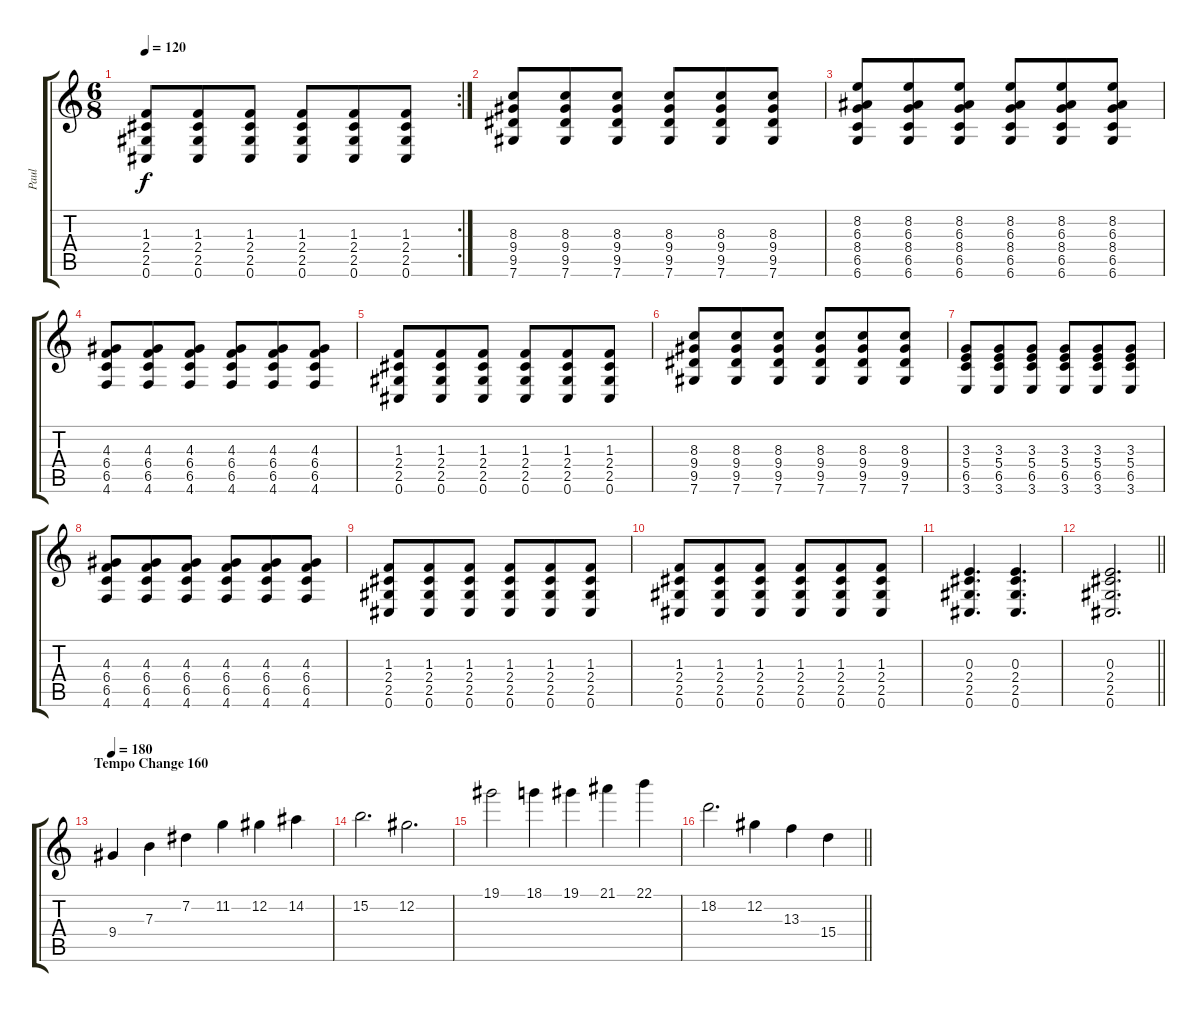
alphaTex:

\track ("Paul" "Paul") {instrument distortionguitar}
\staff {score tabs}
\tuning (Db4 Ab3 E3 B2 Gb2 Db2) {hide}
\rc 2
\ts (6 8)
\tempo 120
\clef g2
\ks c
(1.3 2.4 2.5 0.6).8{dy f} (1.3 2.4 2.5 0.6).8 (1.3 2.4 2.5 0.6).8 (1.3 2.4 2.5 0.6).8 (1.3 2.4 2.5 0.6).8 (1.3 2.4 2.5 0.6).8 |
(8.3 9.4 9.5 7.6).8 (8.3 9.4 9.5 7.6).8 (8.3 9.4 9.5 7.6).8 (8.3 9.4 9.5 7.6).8 (8.3 9.4 9.5 7.6).8 (8.3 9.4 9.5 7.6).8 |
(8.2 6.3 8.4 6.5 6.6).8 (8.2 6.3 8.4 6.5 6.6).8 (8.2 6.3 8.4 6.5 6.6).8 (8.2 6.3 8.4 6.5 6.6).8 (8.2 6.3 8.4 6.5 6.6).8 (8.2 6.3 8.4 6.5 6.6).8 |
(4.3 6.4 6.5 4.6).8 (4.3 6.4 6.5 4.6).8 (4.3 6.4 6.5 4.6).8 (4.3 6.4 6.5 4.6).8 (4.3 6.4 6.5 4.6).8 (4.3 6.4 6.5 4.6).8 |
(1.3 2.4 2.5 0.6).8 (1.3 2.4 2.5 0.6).8 (1.3 2.4 2.5 0.6).8 (1.3 2.4 2.5 0.6).8 (1.3 2.4 2.5 0.6).8 (1.3 2.4 2.5 0.6).8 |
(8.3 9.4 9.5 7.6).8 (8.3 9.4 9.5 7.6).8 (8.3 9.4 9.5 7.6).8 (8.3 9.4 9.5 7.6).8 (8.3 9.4 9.5 7.6).8 (8.3 9.4 9.5 7.6).8 |
(3.3 5.4 6.5 3.6).8 (3.3 5.4 6.5 3.6).8 (3.3 5.4 6.5 3.6).8 (3.3 5.4 6.5 3.6).8 (3.3 5.4 6.5 3.6).8 (3.3 5.4 6.5 3.6).8 |
(4.3 6.4 6.5 4.6).8 (4.3 6.4 6.5 4.6).8 (4.3 6.4 6.5 4.6).8 (4.3 6.4 6.5 4.6).8 (4.3 6.4 6.5 4.6).8 (4.3 6.4 6.5 4.6).8 |
(1.3 2.4 2.5 0.6).8 (1.3 2.4 2.5 0.6).8 (1.3 2.4 2.5 0.6).8 (1.3 2.4 2.5 0.6).8 (1.3 2.4 2.5 0.6).8 (1.3 2.4 2.5 0.6).8 |
(1.3 2.4 2.5 0.6).8 (1.3 2.4 2.5 0.6).8 (1.3 2.4 2.5 0.6).8 (1.3 2.4 2.5 0.6).8 (1.3 2.4 2.5 0.6).8 (1.3 2.4 2.5 0.6).8 |
(0.3 2.4 2.5 0.6).4{d} (0.3 2.4 2.5 0.6).4{d} |
\barLineRight lightlight
(0.3 2.4 2.5 0.6).2{d} |
\section ("" "Tempo Change 160")
\tempo 160
\tempo 180
9.4.4 7.3.4 7.2.4 11.2.4 12.2.4 14.2.4 |
15.2.2{d} 12.2.2{d} |
19.1.2 18.1.4 19.1.4 21.1.4 22.1.4 |
\barLineRight lightlight
18.2.2{d} 12.2.4 13.3.4 15.4.4
